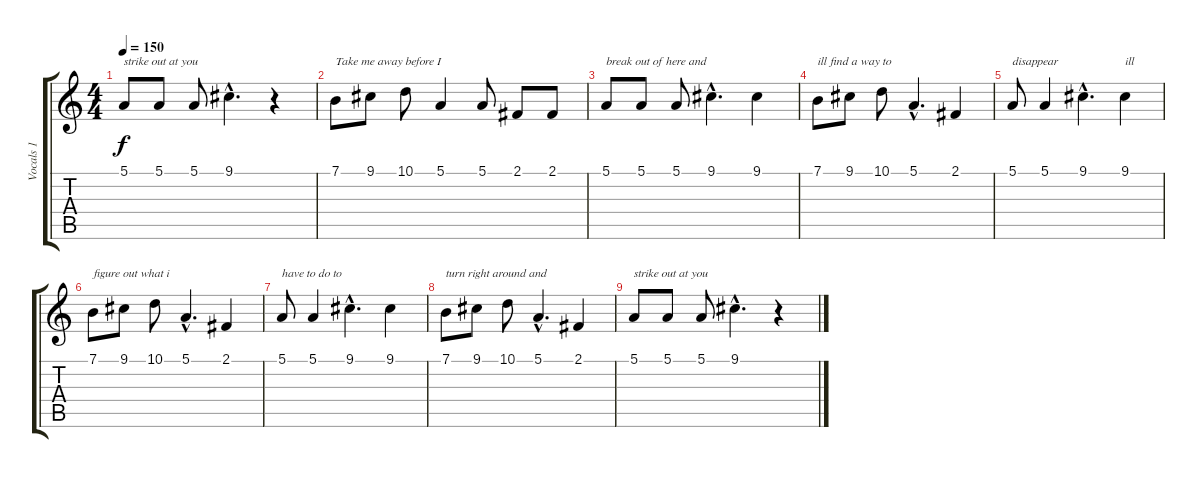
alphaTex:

\track ("Vocals 1" "Vocals 1") {instrument tenorsax}
\staff {score tabs}
\tuning (E4 B3 G3 D3 A2 E2) {hide}
\ts (4 4)
\tempo 150
\clef g2
\ks c
5.1.8{txt "strike out at you" dy f} 5.1.8 5.1.8 9.1{hac}.4{d} r.4 |
7.1.8{txt "Take me away before I"} 9.1.8 10.1.8 5.1.4 5.1.8 2.1.8 2.1.8 |
5.1.8{txt "break out of here and"} 5.1.8 5.1.8 9.1{hac}.4{d} 9.1.4 |
7.1.8{txt "ill find a way to"} 9.1.8 10.1.8 5.1{hac}.4{d} 2.1.4 |
5.1.8{txt "disappear"} 5.1.4 9.1{hac}.4{d} 9.1.4{txt "ill"} |
7.1.8{txt "figure out what i"} 9.1.8 10.1.8 5.1{hac}.4{d} 2.1.4 |
5.1.8{txt "have to do to"} 5.1.4 9.1{hac}.4{d} 9.1.4 |
7.1.8{txt "turn right around and"} 9.1.8 10.1.8 5.1{hac}.4{d} 2.1.4 |
5.1.8{txt "strike out at you"} 5.1.8 5.1.8 9.1{hac}.4{d} r.4
